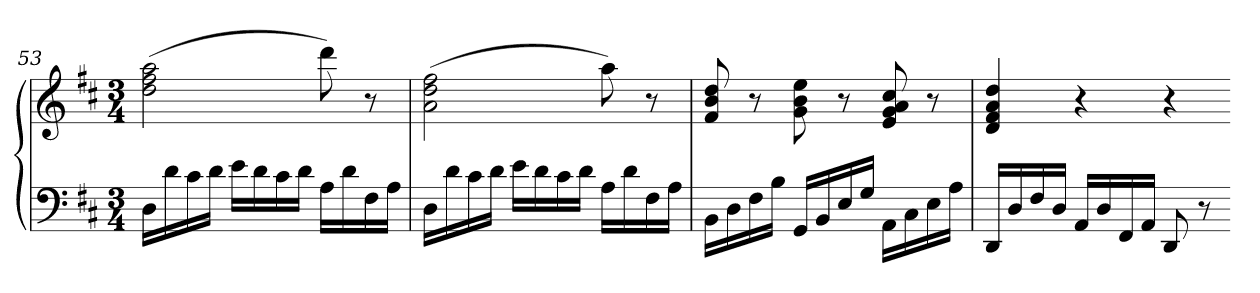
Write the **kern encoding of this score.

**kern	**kern
*part1	*part1
*staff2	*staff1
*clefF4	*clefG2
*k[f#c#]	*k[f#c#]
*M3/4	*M3/4
=53	=53
16DLL	(2dd 2ff# 2aa
16d	.
16c#	.
16dJJ	.
16eLL	.
16d	.
16c#	.
16dJJ	.
16ALL	8ddd)
16d	.
16F#	8r
16AJJ	.
=54	=54
16DLL	(2a 2dd 2ff#
16d	.
16c#	.
16dJJ	.
16eLL	.
16d	.
16c#	.
16dJJ	.
16ALL	8aa)
16d	.
16F#	8r
16AJJ	.
=55	=55
16BBLL	8f# 8b 8dd
16D	.
16F#	8r
16BJJ	.
16GGLL	8g 8b 8ee
16BB	.
16E	8r
16GJJ	.
16AALL	8e 8g 8a 8cc#
16C#	.
16E	8r
16AJJ	.
=56	=56
16DDLL	4d 4f# 4a 4dd
16D	.
16F#	.
16DJJ	.
16AALL	4r
16D	.
16FF#	.
16AAJJ	.
8DD	4r
8r	.
=-	=-
*-	*-
